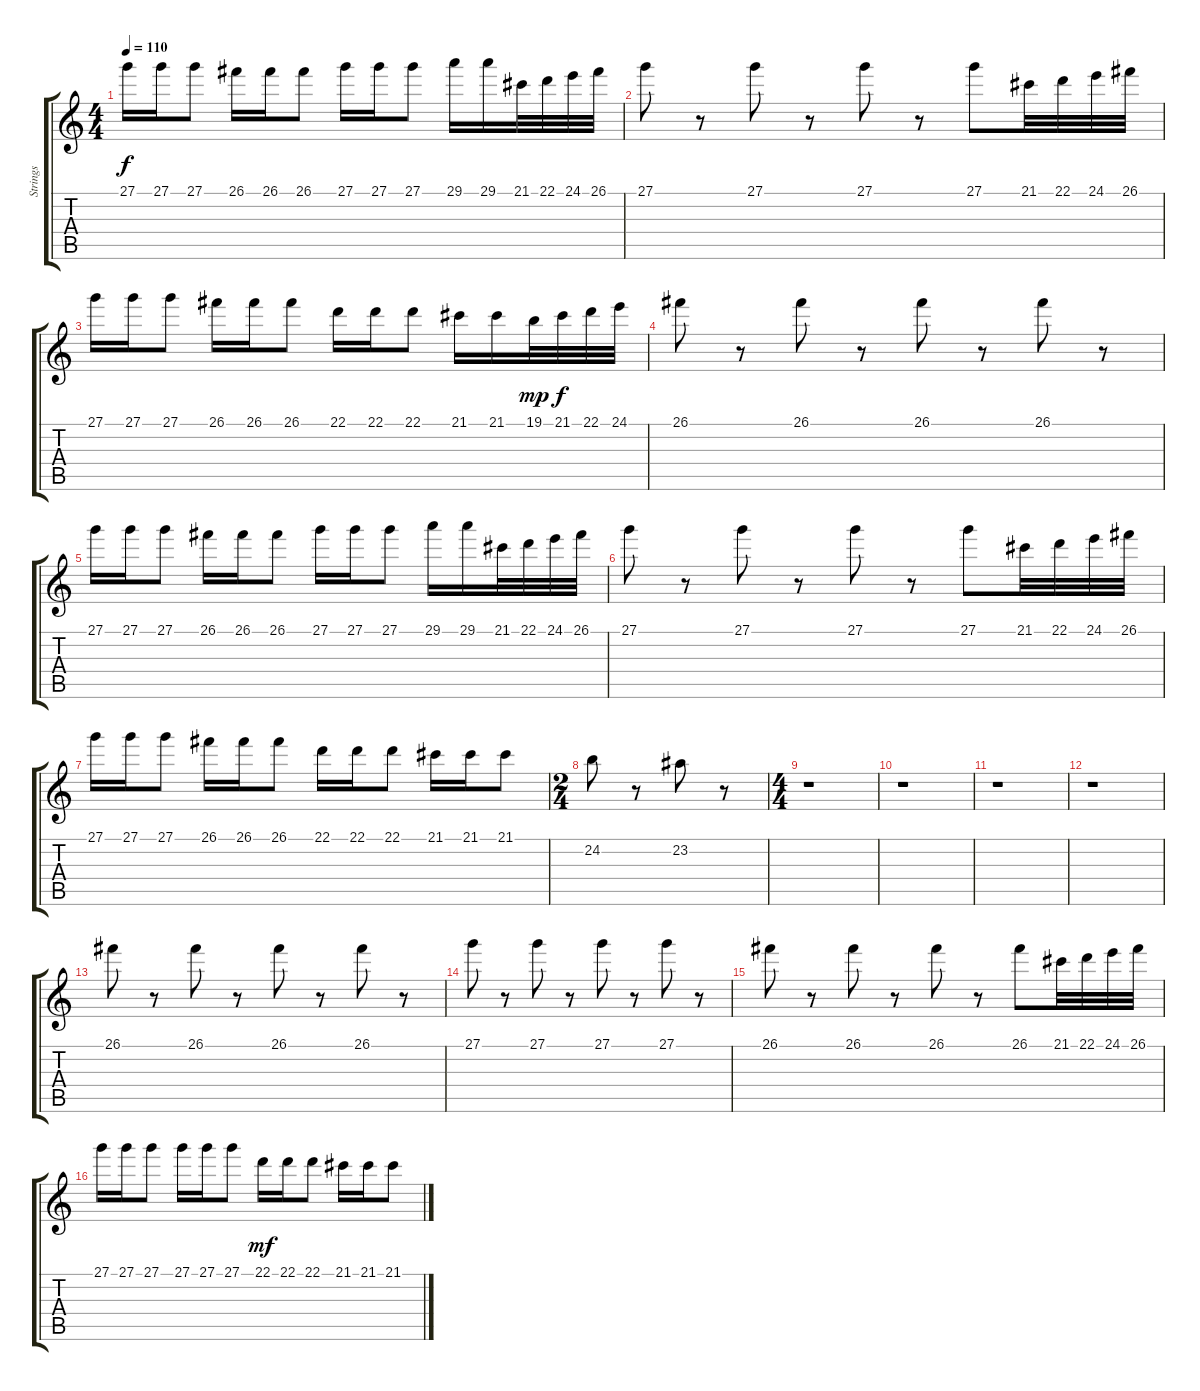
\track ("Strings" "Strings") {instrument stringensemble1}
\staff {score tabs}
\tuning (E4 B3 G3 D3 A2 E2) {hide}
\ts (4 4)
\tempo 110
\clef g2
\ks c
27.1.16{dy f} 27.1.16 27.1.8 26.1.16 26.1.16 26.1.8 27.1.16 27.1.16 27.1.8 29.1.16 29.1.16 21.1.32 22.1.32 24.1.32 26.1.32 |
27.1.8 r.8 27.1.8 r.8 27.1.8 r.8 27.1.8 21.1.32 22.1.32 24.1.32 26.1.32 |
27.1.16 27.1.16 27.1.8 26.1.16 26.1.16 26.1.8 22.1.16 22.1.16 22.1.8 21.1.16 21.1.16 19.1.32{dy mp} 21.1.32{dy f} 22.1.32 24.1.32 |
26.1.8 r.8 26.1.8 r.8 26.1.8 r.8 26.1.8 r.8 |
27.1.16 27.1.16 27.1.8 26.1.16 26.1.16 26.1.8 27.1.16 27.1.16 27.1.8 29.1.16 29.1.16 21.1.32 22.1.32 24.1.32 26.1.32 |
27.1.8 r.8 27.1.8 r.8 27.1.8 r.8 27.1.8 21.1.32 22.1.32 24.1.32 26.1.32 |
27.1.16 27.1.16 27.1.8 26.1.16 26.1.16 26.1.8 22.1.16 22.1.16 22.1.8 21.1.16 21.1.16 21.1.8 |
\ts (2 4)
24.2.8 r.8 23.2.8 r.8 |
\ts (4 4)
r.1 |
r.1 |
r.1 |
r.1 |
26.1.8 r.8 26.1.8 r.8 26.1.8 r.8 26.1.8 r.8 |
27.1.8 r.8 27.1.8 r.8 27.1.8 r.8 27.1.8 r.8 |
26.1.8 r.8 26.1.8 r.8 26.1.8 r.8 26.1.8 21.1.32 22.1.32 24.1.32 26.1.32 |
27.1.16 27.1.16 27.1.8 27.1.16 27.1.16 27.1.8 22.1.16{dy mf} 22.1.16 22.1.8 21.1.16 21.1.16 21.1.8
